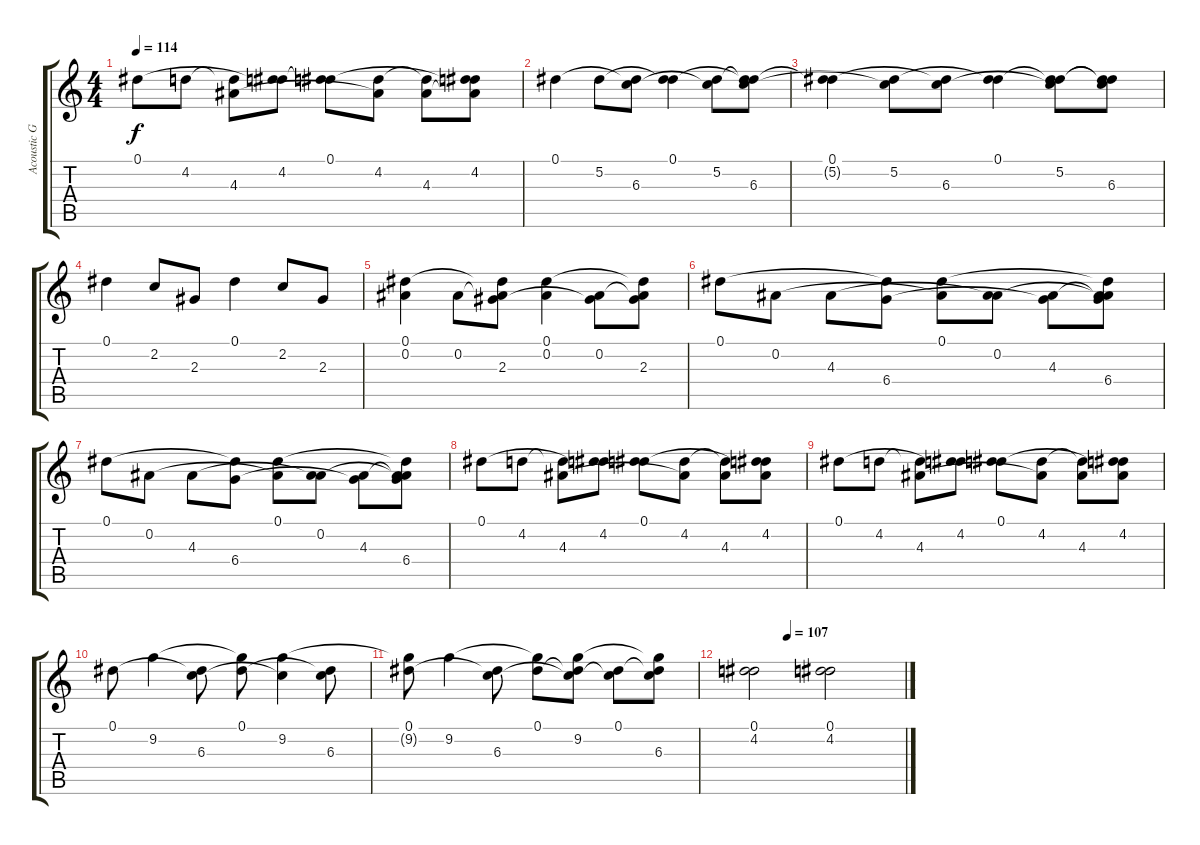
\track ("Acoustic Guitar" "Acoustic G") {instrument acousticguitarsteel}
\staff {score tabs}
\tuning (Eb4 Bb3 Gb3 Db3 Ab2 Eb2) {hide}
\ts (4 4)
\tempo 114
\clef g2
\ks c
0.1.8{dy f} 4.2.8 (4.2{t} 4.3).8 (0.1{t} 4.2).8 (0.1 4.2{t}).8 (4.2 4.3{t}).8 (4.2{t} 4.3).8 (0.1{t} 4.2 4.3{t}).8 |
0.1.4 5.2.8 (0.1{t} 6.3).8 (0.1 5.2{t}).4 (5.2 6.3{t}).8 (0.1{t} 5.2{t} 6.3).8 |
(0.1 5.2{t}).4 (5.2 6.3{t}).8 (0.1{t} 6.3).8 (0.1 5.2{t}).4 (0.1{t} 5.2 6.3{t}).8 (0.1{t} 5.2{t} 6.3).8 |
0.1.4 2.2.8 2.3.8 0.1.4 2.2.8 2.3.8 |
(0.1 0.2).4 0.2.8 (0.1{t} 0.2{t} 2.3).8 (0.1 0.2).4 (0.2 2.3{t}).8 (0.1{t} 0.2{t} 2.3).8 |
0.1.8 0.2.8 4.3.8 (0.1{t} 6.4).8 (0.1 0.2{t}).8 (0.2 4.3{t}).8 (4.3 6.4{t}).8 (0.1{t} 0.2{t} 4.3{t} 6.4).8 |
0.1.8 0.2.8 4.3.8 (0.1{t} 6.4).8 (0.1 0.2{t}).8 (0.2 4.3{t}).8 (4.3 6.4{t}).8 (0.1{t} 0.2{t} 4.3{t} 6.4).8 |
0.1.8 4.2.8 (4.2{t} 4.3).8 (0.1{t} 4.2).8 (0.1 4.2{t}).8 (4.2 4.3{t}).8 (4.2{t} 4.3).8 (0.1{t} 4.2 4.3{t}).8 |
0.1.8 4.2.8 (4.2{t} 4.3).8 (0.1{t} 4.2).8 (0.1 4.2{t}).8 (4.2 4.3{t}).8 (4.2{t} 4.3).8 (0.1{t} 4.2 4.3{t}).8 |
0.1.8 9.2.4 (0.1{t} 6.3).8 (0.1 9.2{t}).8 (9.2 6.3{t}).4 (0.1{t} 6.3).8 |
(0.1 9.2{t}).8 9.2.4 (0.1{t} 6.3).8 (0.1 9.2{t}).8 (0.1{t} 9.2 6.3{t}).8 (0.1 6.3{t}).8 (0.1{t} 9.2{t} 6.3).8 |
\tempo (107 0.25)
(0.1 4.2).2 (0.1 4.2).2
